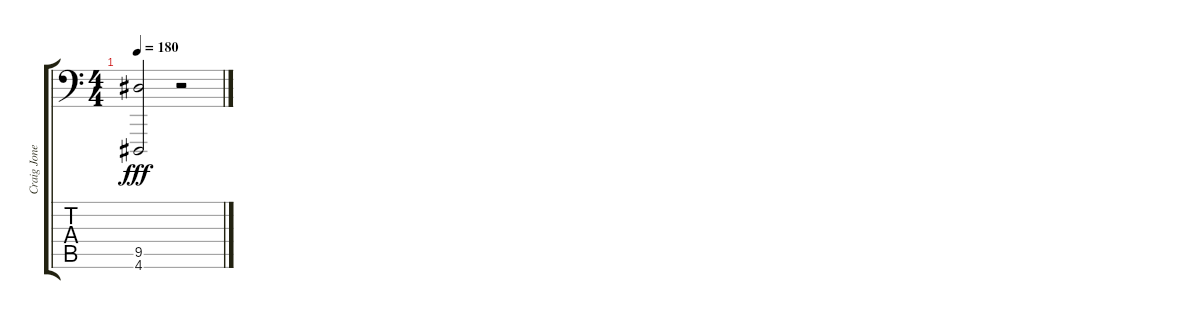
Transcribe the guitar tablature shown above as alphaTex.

\track ("Craig Jones" "Craig Jone") {instrument lead2sawtooth}
\staff {score tabs}
\tuning (Db6 Ab3 E3 B2 Gb2 B0) {hide}
\ts (4 4)
\tempo 180
\clef f4
\ks c
(9.5 4.6).2{dy fff} r.2
